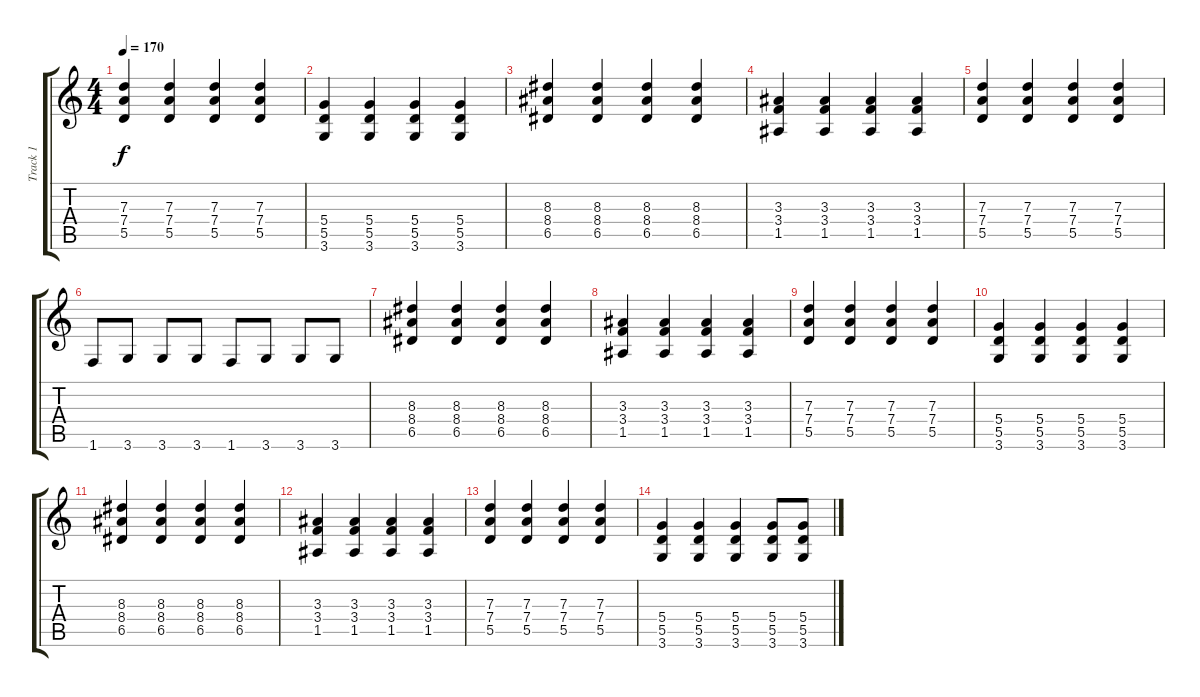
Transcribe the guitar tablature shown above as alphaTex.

\track ("Track 1" "Track 1") {instrument distortionguitar}
\staff {score tabs}
\tuning (E4 B3 G3 D3 A2 E2) {hide}
\ts (4 4)
\tempo 170
\clef g2
\ks c
(7.3 7.4 5.5).4{dy f} (7.3 7.4 5.5).4 (7.3 7.4 5.5).4 (7.3 7.4 5.5).4 |
(5.4 5.5 3.6).4 (5.4 5.5 3.6).4 (5.4 5.5 3.6).4 (5.4 5.5 3.6).4 |
(8.3 8.4 6.5).4 (8.3 8.4 6.5).4 (8.3 8.4 6.5).4 (8.3 8.4 6.5).4 |
(3.3 3.4 1.5).4 (3.3 3.4 1.5).4 (3.3 3.4 1.5).4 (3.3 3.4 1.5).4 |
(7.3 7.4 5.5).4 (7.3 7.4 5.5).4 (7.3 7.4 5.5).4 (7.3 7.4 5.5).4 |
1.6.8 3.6.8 3.6.8 3.6.8 1.6.8 3.6.8 3.6.8 3.6.8 |
(8.3 8.4 6.5).4 (8.3 8.4 6.5).4 (8.3 8.4 6.5).4 (8.3 8.4 6.5).4 |
(3.3 3.4 1.5).4 (3.3 3.4 1.5).4 (3.3 3.4 1.5).4 (3.3 3.4 1.5).4 |
(7.3 7.4 5.5).4 (7.3 7.4 5.5).4 (7.3 7.4 5.5).4 (7.3 7.4 5.5).4 |
(5.4 5.5 3.6).4 (5.4 5.5 3.6).4 (5.4 5.5 3.6).4 (5.4 5.5 3.6).4 |
(8.3 8.4 6.5).4 (8.3 8.4 6.5).4 (8.3 8.4 6.5).4 (8.3 8.4 6.5).4 |
(3.3 3.4 1.5).4 (3.3 3.4 1.5).4 (3.3 3.4 1.5).4 (3.3 3.4 1.5).4 |
(7.3 7.4 5.5).4 (7.3 7.4 5.5).4 (7.3 7.4 5.5).4 (7.3 7.4 5.5).4 |
(5.4 5.5 3.6).4 (5.4 5.5 3.6).4 (5.4 5.5 3.6).4 (5.4 5.5 3.6).8 (5.4 5.5 3.6).8
